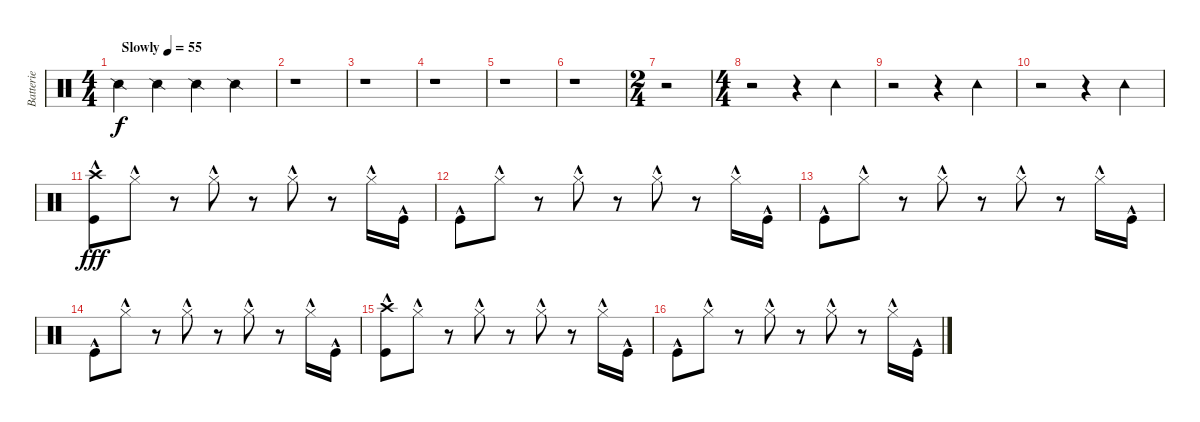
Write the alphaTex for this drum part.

\track ("Batterie" "Batterie") {instrument percussion}
\staff {score}
\articulation defaults
\ts (4 4)
\tempo (55 "Slowly")
\clef neutral
\ks c "Snare (side stick) 2".4{dy f} "Snare (side stick) 2".4 "Snare (side stick) 2".4 "Snare (side stick) 2".4
|
r.1 |
r.1 |
r.1 |
r.1 |
r.1 |
\ts (2 4)
r.2 |
\ts (4 4)
r.2 r.4 "Tambourine (hit)".4 |
r.2 r.4 "Tambourine (hit)".4{volume 16 balance 16} |
r.2 r.4 "Tambourine (hit)".4{volume 16 balance 16} |
("Crash high (hit)"{hac} "Kick (hit)"{hac}).8{dy fff} "Hi-Hat (closed)"{hac}.8 r.8 "Hi-Hat (closed)"{hac}.8 r.8 "Hi-Hat (closed)"{hac}.8 r.8 "Hi-Hat (closed)"{hac}.16 "Kick (hit)"{hac}.16 |
"Kick (hit)"{hac}.8 "Hi-Hat (closed)"{hac}.8 r.8 "Hi-Hat (closed)"{hac}.8 r.8 "Hi-Hat (closed)"{hac}.8 r.8 "Hi-Hat (closed)"{hac}.16 "Kick (hit)"{hac}.16 |
"Kick (hit)"{hac}.8 "Hi-Hat (closed)"{hac}.8 r.8 "Hi-Hat (closed)"{hac}.8 r.8 "Hi-Hat (closed)"{hac}.8 r.8 "Hi-Hat (closed)"{hac}.16 "Kick (hit)"{hac}.16 |
"Kick (hit)"{hac}.8 "Hi-Hat (closed)"{hac}.8 r.8 "Hi-Hat (closed)"{hac}.8 r.8 "Hi-Hat (closed)"{hac}.8 r.8 "Hi-Hat (closed)"{hac}.16 "Kick (hit)"{hac}.16 |
("Crash high (hit)"{hac} "Kick (hit)"{hac}).8 "Hi-Hat (closed)"{hac}.8 r.8 "Hi-Hat (closed)"{hac}.8 r.8 "Hi-Hat (closed)"{hac}.8 r.8 "Hi-Hat (closed)"{hac}.16 "Kick (hit)"{hac}.16 |
"Kick (hit)"{hac}.8 "Hi-Hat (closed)"{hac}.8 r.8 "Hi-Hat (closed)"{hac}.8 r.8 "Hi-Hat (closed)"{hac}.8 r.8 "Hi-Hat (closed)"{hac}.16 "Kick (hit)"{hac}.16
